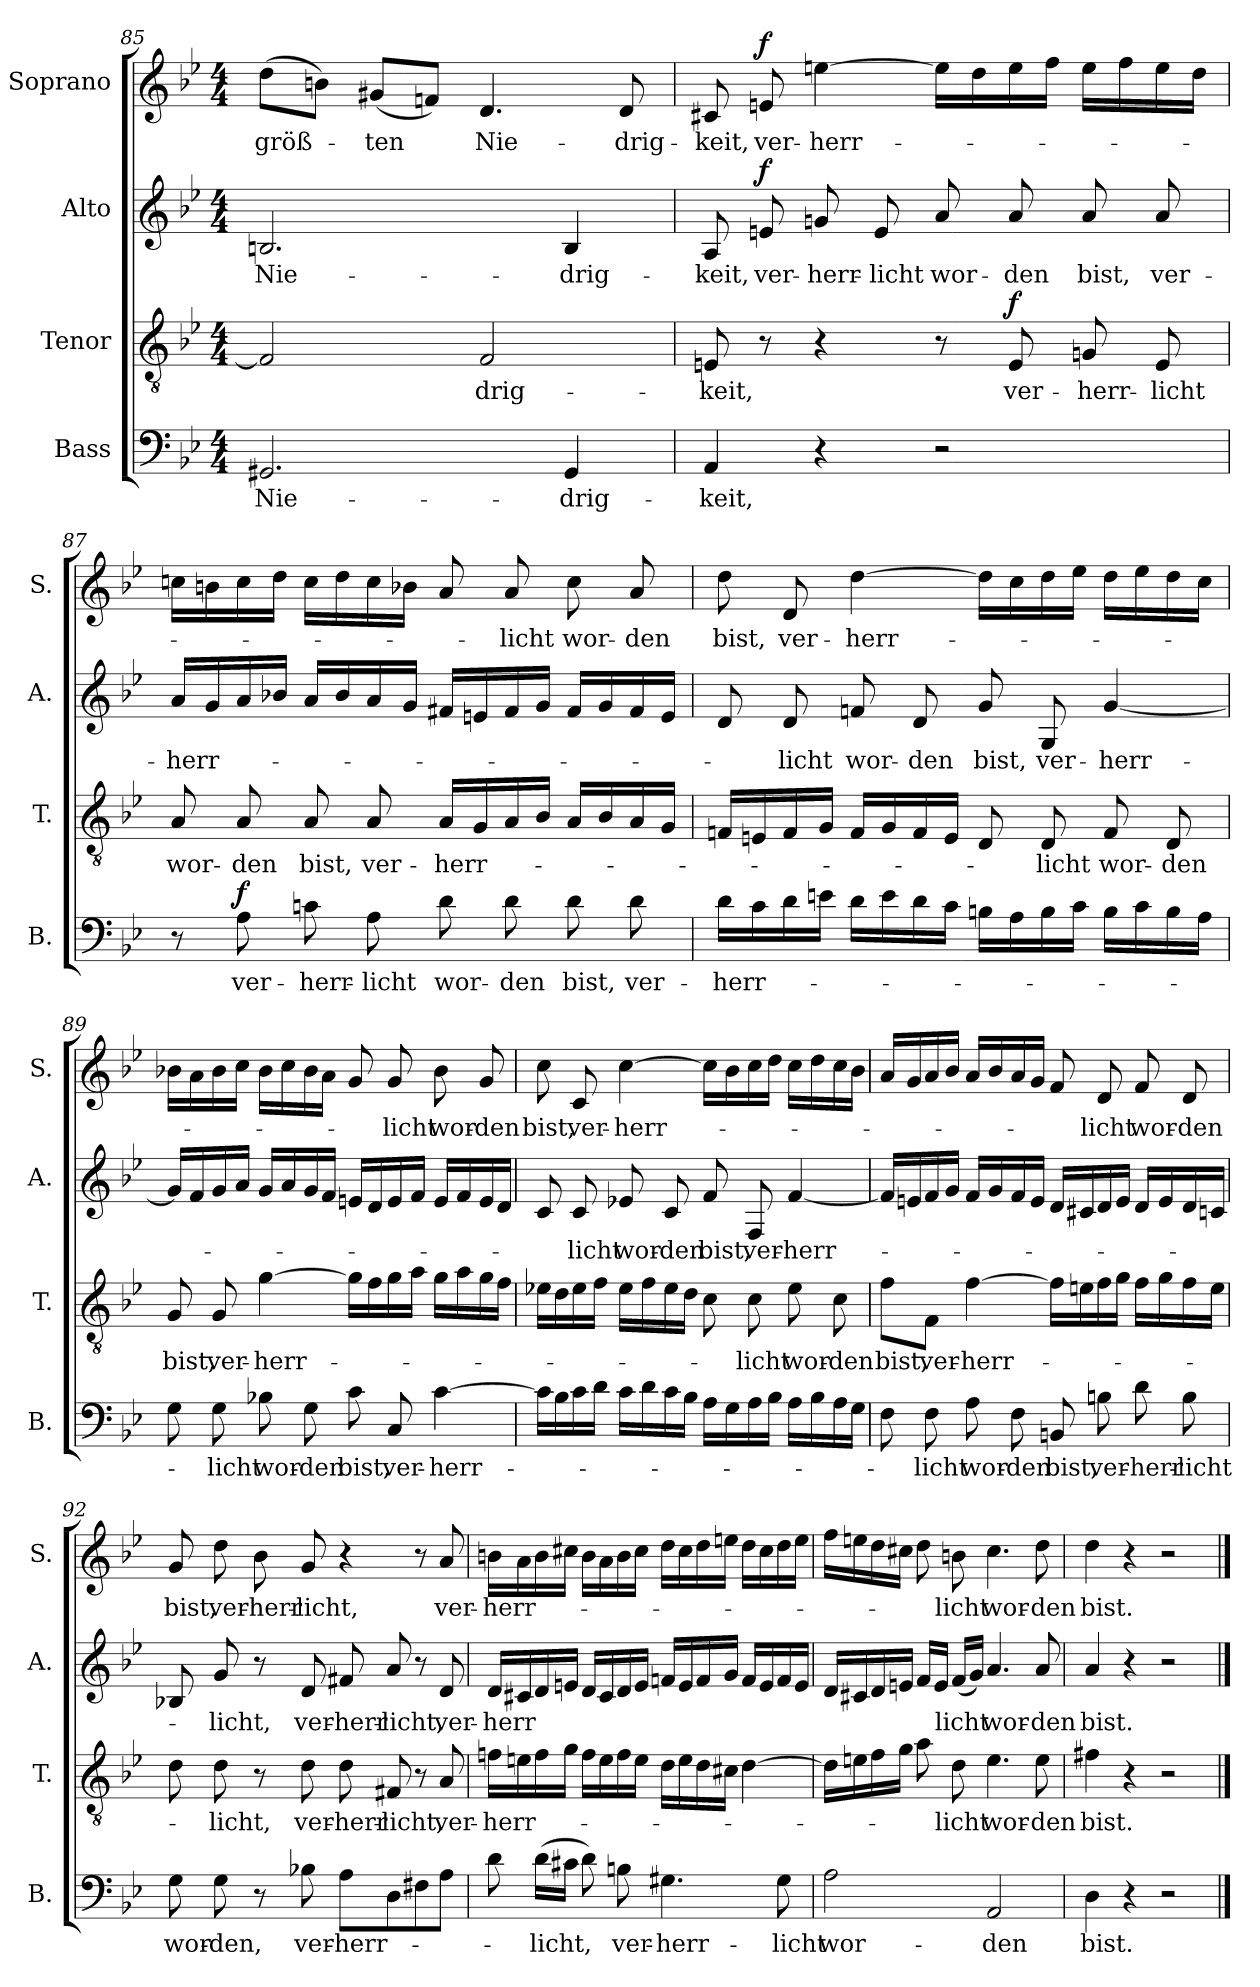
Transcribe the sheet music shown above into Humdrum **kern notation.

**kern	**text	**dynam	**kern	**text	**dynam	**kern	**text	**dynam	**kern	**text	**dynam
*part4	*part4	*part4	*part3	*part3	*part3	*part2	*part2	*part2	*part1	*part1	*part1
*staff4	*staff4	*staff4	*staff3	*staff3	*staff3	*staff2	*staff2	*staff2	*staff1	*staff1	*staff1
*I"Bass	*	*	*I"Tenor	*	*	*I"Alto	*	*	*I"Soprano	*	*
*I'B.	*	*	*I'T.	*	*	*I'A.	*	*	*I'S.	*	*
!!LO:LB:g=z
*clefF4	*	*	*clefGv2	*	*	*clefG2	*	*	*clefG2	*	*
*k[b-e-]	*	*	*k[b-e-]	*	*	*k[b-e-]	*	*	*k[b-e-]	*	*
*B-:	*	*	*B-:	*	*	*B-:	*	*	*B-:	*	*
*M4/4	*	*	*M4/4	*	*	*M4/4	*	*	*M4/4	*	*
=85	=85	=85	=85	=85	=85	=85	=85	=85	=85	=85	=85
!	!LO:LY:b	!	!	!	!	!	!LO:LY:b	!	!	!LO:LY:b	!
2.GG#X/	Nie-	.	2F/]	.	.	2.Bn/	Nie-	.	(>8dd\L	größ-	.
.	.	.	.	.	.	.	.	.	8bn\J)	.	.
!	!	!	!	!	!	!	!	!	!	!LO:LY:b	!
.	.	.	.	.	.	.	.	.	(8g#X/L	-ten	.
.	.	.	.	.	.	.	.	.	8fn/J)	.	.
!	!	!	!	!LO:LY:b	!	!	!	!	!	!LO:LY:b	!
.	.	.	2F/	-drig-	.	.	.	.	4.d/	Nie-	.
!	!LO:LY:b	!	!	!	!	!	!LO:LY:b	!	!	!	!
4GG#/	-drig-	.	.	.	.	4B/	-drig-	.	.	.	.
!	!	!	!	!	!	!	!	!	!	!LO:LY:b	!
.	.	.	.	.	.	.	.	.	8d/	-drig-	.
=86	=86	=86	=86	=86	=86	=86	=86	=86	=86	=86	=86
!	!LO:LY:b	!	!	!LO:LY:b	!	!	!LO:LY:b	!	!	!LO:LY:b	!
4AA/	-keit,	.	8En/	-keit,	.	8A/	-keit,	.	8c#X/	-keit,	.
!	!	!	!	!	!	!	!LO:LY:b	!LO:DY:a	!	!LO:LY:b	!LO:DY:a
.	.	.	8r	.	.	8en/	ver-	f	8en/	ver-	f
!	!	!	!	!	!	!	!LO:LY:b	!	!	!LO:LY:b	!
4r	.	.	4r	.	.	8gn/	-herr-	.	[4een\	-herr-	.
!	!	!	!	!	!	!	!LO:LY:b	!	!	!	!
.	.	.	.	.	.	8e/	-licht	.	.	.	.
!	!	!	!	!	!	!	!LO:LY:b	!	!	!	!
2r	.	.	8r	.	.	8a/	wor-	.	16ee\LL]	.	.
.	.	.	.	.	.	.	.	.	16dd\	.	.
!	!	!	!	!LO:LY:b	!LO:DY:a	!	!LO:LY:b	!	!	!	!
.	.	.	8E/	ver-	f	8a/	-den	.	16ee\	.	.
.	.	.	.	.	.	.	.	.	16ff\JJ	.	.
!	!	!	!	!LO:LY:b	!	!	!LO:LY:b	!	!	!	!
.	.	.	8Gn/	-herr-	.	8a/	bist,	.	16ee\LL	.	.
.	.	.	.	.	.	.	.	.	16ff\	.	.
!	!	!	!	!LO:LY:b	!	!	!LO:LY:b	!	!	!	!
.	.	.	8E/	-licht	.	8a/	ver-	.	16ee\	.	.
.	.	.	.	.	.	.	.	.	16dd\JJ	.	.
!!LO:PB:g=z
=87	=87	=87	=87	=87	=87	=87	=87	=87	=87	=87	=87
!	!	!	!	!LO:LY:b	!	!	!LO:LY:b	!	!	!	!
8r	.	.	8A/	wor-	.	16a/LL	-herr-	.	16ccn\LL	.	.
.	.	.	.	.	.	16g/	.	.	16bn\	.	.
!	!LO:LY:b	!LO:DY:a	!	!LO:LY:b	!	!	!	!	!	!	!
8A\	ver-	f	8A/	-den	.	16a/	.	.	16cc\	.	.
.	.	.	.	.	.	16b-X/JJ	.	.	16dd\JJ	.	.
!	!LO:LY:b	!	!	!LO:LY:b	!	!	!	!	!	!	!
8cn\	-herr-	.	8A/	bist,	.	16a/LL	.	.	16cc\LL	.	.
.	.	.	.	.	.	16b-/	.	.	16dd\	.	.
!	!LO:LY:b	!	!	!LO:LY:b	!	!	!	!	!	!	!
8A\	-licht	.	8A/	ver-	.	16a/	.	.	16cc\	.	.
.	.	.	.	.	.	16g/JJ	.	.	16b-X\JJ	.	.
!	!LO:LY:b	!	!	!LO:LY:b	!	!	!	!	!	!	!
8d\	wor-	.	16A/LL	-herr-	.	16f#X/LL	.	.	8a/	.	.
.	.	.	16G/	.	.	16en/	.	.	.	.	.
!	!LO:LY:b	!	!	!	!	!	!	!	!	!LO:LY:b	!
8d\	-den	.	16A/	.	.	16f#/	.	.	8a/	-licht	.
.	.	.	16B-/JJ	.	.	16g/JJ	.	.	.	.	.
!	!LO:LY:b	!	!	!	!	!	!	!	!	!LO:LY:b	!
8d\	bist,	.	16A/LL	.	.	16f#/LL	.	.	8cc\	wor-	.
.	.	.	16B-/	.	.	16g/	.	.	.	.	.
!	!LO:LY:b	!	!	!	!	!	!	!	!	!LO:LY:b	!
8d\	ver-	.	16A/	.	.	16f#/	.	.	8a/	-den	.
.	.	.	16G/JJ	.	.	16e/JJ	.	.	.	.	.
=88	=88	=88	=88	=88	=88	=88	=88	=88	=88	=88	=88
!	!LO:LY:b	!	!	!	!	!	!	!	!	!LO:LY:b	!
16d\LL	-herr-	.	16Fn/LL	.	.	8d/	.	.	8dd\	bist,	.
16c\	.	.	16En/	.	.	.	.	.	.	.	.
!	!	!	!	!	!	!	!LO:LY:b	!	!	!LO:LY:b	!
16d\	.	.	16F/	.	.	8d/	-licht	.	8d/	ver-	.
16en\JJ	.	.	16G/JJ	.	.	.	.	.	.	.	.
!	!	!	!	!	!	!	!LO:LY:b	!	!	!LO:LY:b	!
16d\LL	.	.	16F/LL	.	.	8fn/	wor-	.	[4dd\	-herr-	.
16e\	.	.	16G/	.	.	.	.	.	.	.	.
!	!	!	!	!	!	!	!LO:LY:b	!	!	!	!
16d\	.	.	16F/	.	.	8d/	-den	.	.	.	.
16c\JJ	.	.	16E/JJ	.	.	.	.	.	.	.	.
!	!	!	!	!	!	!	!LO:LY:b	!	!	!	!
16Bn\LL	.	.	8D/	.	.	8g/	bist,	.	16dd\LL]	.	.
16A\	.	.	.	.	.	.	.	.	16cc\	.	.
!	!	!	!	!LO:LY:b	!	!	!LO:LY:b	!	!	!	!
16B\	.	.	8D/	-licht	.	8G/	ver-	.	16dd\	.	.
16c\JJ	.	.	.	.	.	.	.	.	16ee-\JJ	.	.
!	!	!	!	!LO:LY:b	!	!	!LO:LY:b	!	!	!	!
16B\LL	.	.	8F/	wor-	.	[4g/	-herr-	.	16dd\LL	.	.
16c\	.	.	.	.	.	.	.	.	16ee-\	.	.
!	!	!	!	!LO:LY:b	!	!	!	!	!	!	!
16B\	.	.	8D/	-den	.	.	.	.	16dd\	.	.
16A\JJ	.	.	.	.	.	.	.	.	16cc\JJ	.	.
!!LO:LB:g=z
=89	=89	=89	=89	=89	=89	=89	=89	=89	=89	=89	=89
!	!	!	!	!LO:LY:b	!	!	!	!	!	!	!
8G\	.	.	8G/	bist,	.	16g/LL]	.	.	16b-X\LL	.	.
.	.	.	.	.	.	16f/	.	.	16a\	.	.
!	!LO:LY:b	!	!	!LO:LY:b	!	!	!	!	!	!	!
8G\	-licht	.	8G/	ver-	.	16g/	.	.	16b-\	.	.
.	.	.	.	.	.	16a/JJ	.	.	16cc\JJ	.	.
!	!LO:LY:b	!	!	!LO:LY:b	!	!	!	!	!	!	!
8B-X\	wor-	.	[4g\	-herr-	.	16g/LL	.	.	16b-\LL	.	.
.	.	.	.	.	.	16a/	.	.	16cc\	.	.
!	!LO:LY:b	!	!	!	!	!	!	!	!	!	!
8G\	-den	.	.	.	.	16g/	.	.	16b-\	.	.
.	.	.	.	.	.	16f/JJ	.	.	16a\JJ	.	.
!	!LO:LY:b	!	!	!	!	!	!	!	!	!	!
8c\	bist,	.	16g\LL]	.	.	16en/LL	.	.	8g/	.	.
.	.	.	16f\	.	.	16d/	.	.	.	.	.
!	!LO:LY:b	!	!	!	!	!	!	!	!	!LO:LY:b	!
8C/	ver-	.	16g\	.	.	16e/	.	.	8g/	-licht	.
.	.	.	16a\JJ	.	.	16f/JJ	.	.	.	.	.
!	!LO:LY:b	!	!	!	!	!	!	!	!	!LO:LY:b	!
[4c\	-herr-	.	16g\LL	.	.	16e/LL	.	.	8b-\	wor-	.
.	.	.	16a\	.	.	16f/	.	.	.	.	.
!	!	!	!	!	!	!	!	!	!	!LO:LY:b	!
.	.	.	16g\	.	.	16e/	.	.	8g/	-den	.
.	.	.	16f\JJ	.	.	16d/JJ	.	.	.	.	.
=90	=90	=90	=90	=90	=90	=90	=90	=90	=90	=90	=90
!	!	!	!	!	!	!	!	!	!	!LO:LY:b	!
16c\LL]	.	.	16e-X\LL	.	.	8c/	.	.	8cc\	bist,	.
16B-\	.	.	16d\	.	.	.	.	.	.	.	.
!	!	!	!	!	!	!	!LO:LY:b	!	!	!LO:LY:b	!
16c\	.	.	16e-\	.	.	8c/	-licht	.	8c/	ver-	.
16d\JJ	.	.	16f\JJ	.	.	.	.	.	.	.	.
!	!	!	!	!	!	!	!LO:LY:b	!	!	!LO:LY:b	!
16c\LL	.	.	16e-\LL	.	.	8e-X/	wor-	.	[4cc\	-herr-	.
16d\	.	.	16f\	.	.	.	.	.	.	.	.
!	!	!	!	!	!	!	!LO:LY:b	!	!	!	!
16c\	.	.	16e-\	.	.	8c/	-den	.	.	.	.
16B-\JJ	.	.	16d\JJ	.	.	.	.	.	.	.	.
!	!	!	!	!	!	!	!LO:LY:b	!	!	!	!
16A\LL	.	.	8c\	.	.	8f/	bist,	.	16cc\LL]	.	.
16G\	.	.	.	.	.	.	.	.	16b-\	.	.
!	!	!	!	!LO:LY:b	!	!	!LO:LY:b	!	!	!	!
16A\	.	.	8c\	-licht	.	8F/	ver-	.	16cc\	.	.
16B-\JJ	.	.	.	.	.	.	.	.	16dd\JJ	.	.
!	!	!	!	!LO:LY:b	!	!	!LO:LY:b	!	!	!	!
16A\LL	.	.	8e-\	wor-	.	[4f/	-herr-	.	16cc\LL	.	.
16B-\	.	.	.	.	.	.	.	.	16dd\	.	.
!	!	!	!	!LO:LY:b	!	!	!	!	!	!	!
16A\	.	.	8c\	-den	.	.	.	.	16cc\	.	.
16G\JJ	.	.	.	.	.	.	.	.	16b-\JJ	.	.
!!LO:LB:g=z
=91	=91	=91	=91	=91	=91	=91	=91	=91	=91	=91	=91
!	!	!	!	!LO:LY:b	!	!	!	!	!	!	!
8F\	.	.	8f\L	bist,	.	16f/LL]	.	.	16a/LL	.	.
.	.	.	.	.	.	16en/	.	.	16g/	.	.
!	!LO:LY:b	!	!	!LO:LY:b	!	!	!	!	!	!	!
8F\	-licht	.	8F\J	ver-	.	16f/	.	.	16a/	.	.
.	.	.	.	.	.	16g/JJ	.	.	16b-/JJ	.	.
!	!LO:LY:b	!	!	!LO:LY:b	!	!	!	!	!	!	!
8A\	wor-	.	[4f\	-herr-	.	16f/LL	.	.	16a/LL	.	.
.	.	.	.	.	.	16g/	.	.	16b-/	.	.
!	!LO:LY:b	!	!	!	!	!	!	!	!	!	!
8F\	-den	.	.	.	.	16f/	.	.	16a/	.	.
.	.	.	.	.	.	16e/JJ	.	.	16g/JJ	.	.
!	!LO:LY:b	!	!	!	!	!	!	!	!	!	!
8BBn/	bist,	.	16f\LL]	.	.	16d/LL	.	.	8f/	.	.
.	.	.	16en\	.	.	16c#X/	.	.	.	.	.
!	!LO:LY:b	!	!	!	!	!	!	!	!	!LO:LY:b	!
8Bn\	ver-	.	16f\	.	.	16d/	.	.	8d/	-licht	.
.	.	.	16g\JJ	.	.	16e/JJ	.	.	.	.	.
!	!LO:LY:b	!	!	!	!	!	!	!	!	!LO:LY:b	!
8d\	-herr-	.	16f\LL	.	.	16d/LL	.	.	8f/	wor-	.
.	.	.	16g\	.	.	16e/	.	.	.	.	.
!	!LO:LY:b	!	!	!	!	!	!	!	!	!LO:LY:b	!
8B\	-licht	.	16f\	.	.	16d/	.	.	8d/	-den	.
.	.	.	16e\JJ	.	.	16cn/JJ	.	.	.	.	.
=92	=92	=92	=92	=92	=92	=92	=92	=92	=92	=92	=92
!	!LO:LY:b	!	!	!	!	!	!	!	!	!LO:LY:b	!
8G\	wor-	.	8d\	.	.	8B-X/	.	.	8g/	bist,	.
!	!LO:LY:b	!	!	!LO:LY:b	!	!	!LO:LY:b	!	!	!LO:LY:b	!
8G\	-den,	.	8d\	-licht,	.	8g/	-licht,	.	8dd\	ver-	.
!	!	!	!	!	!	!	!	!	!	!LO:LY:b	!
8r	.	.	8r	.	.	8r	.	.	8b-\	-herr-	.
!	!LO:LY:b	!	!	!LO:LY:b	!	!	!LO:LY:b	!	!	!LO:LY:b	!
8B-X\	ver-	.	8d\	ver-	.	8d/	ver-	.	8g/	-licht,	.
!	!LO:LY:b	!	!	!LO:LY:b	!	!	!LO:LY:b	!	!	!	!
8A\L	-herr-	.	8d\	-herr-	.	8f#X/	-herr-	.	4r	.	.
!	!	!	!	!LO:LY:b	!	!	!LO:LY:b	!	!	!	!
8D\	.	.	8F#X/	-licht,	.	8a/	-licht,	.	.	.	.
8F#X\	.	.	8r	.	.	8r	.	.	8r	.	.
!	!	!	!	!LO:LY:b	!	!	!LO:LY:b	!	!	!LO:LY:b	!
8A\J	.	.	8A/	ver-	.	8d/	ver-	.	8a/	ver-	.
!!LO:PB:g=z
=93	=93	=93	=93	=93	=93	=93	=93	=93	=93	=93	=93
!	!	!	!	!LO:LY:b	!	!	!LO:LY:b	!	!	!LO:LY:b	!
8d\	.	.	16fn\LL	-herr-	.	16d/LL	-herr	.	16bn\LL	-herr-	.
.	.	.	16en\	.	.	16c#X/	.	.	16a\	.	.
!	!LO:LY:b	!	!	!	!	!	!	!	!	!	!
(>16d\LL	-licht,	.	16f\	.	.	16d/	.	.	16b\	.	.
16c#X\JJ	.	.	16g\JJ	.	.	16en/JJ	.	.	16cc#X\JJ	.	.
8d\)	.	.	16f\LL	.	.	16d/LL	.	.	16b\LL	.	.
.	.	.	16e\	.	.	16c#/	.	.	16a\	.	.
!	!LO:LY:b	!	!	!	!	!	!	!	!	!	!
8Bn\	ver-	.	16f\	.	.	16d/	.	.	16b\	.	.
.	.	.	16e\JJ	.	.	16e/JJ	.	.	16cc#\JJ	.	.
!	!LO:LY:b	!	!	!	!	!	!	!	!	!	!
4.G#X\	-herr-	.	16d\LL	.	.	16fn/LL	.	.	16dd\LL	.	.
.	.	.	16e\	.	.	16e/	.	.	16cc#\	.	.
.	.	.	16d\	.	.	16f/	.	.	16dd\	.	.
.	.	.	16c#X\JJ	.	.	16g/JJ	.	.	16een\JJ	.	.
.	.	.	[4d\	.	.	16f/LL	.	.	16dd\LL	.	.
.	.	.	.	.	.	16e/	.	.	16cc#\	.	.
!	!LO:LY:b	!	!	!	!	!	!	!	!	!	!
8G#\	-licht	.	.	.	.	16f/	.	.	16dd\	.	.
.	.	.	.	.	.	16e/JJ	.	.	16ee\JJ	.	.
=94	=94	=94	=94	=94	=94	=94	=94	=94	=94	=94	=94
!	!LO:LY:b	!	!	!	!	!	!	!	!	!	!
2A\	wor-	.	16d\LL]	.	.	16d/LL	.	.	16ff\LL	.	.
.	.	.	16en\	.	.	16c#X/	.	.	16een\	.	.
.	.	.	16f\	.	.	16d/	.	.	16dd\	.	.
.	.	.	16g\JJ	.	.	16en/JJ	.	.	16cc#X\JJ	.	.
.	.	.	8a\	.	.	16f/LL	.	.	8dd\	.	.
.	.	.	.	.	.	16e/JJ	.	.	.	.	.
!	!	!	!	!LO:LY:b	!	!	!LO:LY:b	!	!	!LO:LY:b	!
.	.	.	8d\	-licht	.	(16f/LL	licht	.	8bn\	-licht	.
.	.	.	.	.	.	16g/JJ)	.	.	.	.	.
!	!LO:LY:b	!	!	!LO:LY:b	!	!	!LO:LY:b	!	!	!LO:LY:b	!
2AA/	-den	.	4.e\	wor-	.	4.a/	wor-	.	4.cc#\	wor-	.
!	!	!	!	!LO:LY:b	!	!	!LO:LY:b	!	!	!LO:LY:b	!
.	.	.	8e\	-den	.	8a/	-den	.	8dd\	-den	.
=95	=95	=95	=95	=95	=95	=95	=95	=95	=95	=95	=95
!	!LO:LY:b	!	!	!LO:LY:b	!	!	!LO:LY:b	!	!	!LO:LY:b	!
4D\	bist.	.	4f#X\	bist.	.	4a/	bist.	.	4dd\	bist.	.
4r	.	.	4r	.	.	4r	.	.	4r	.	.
2r	.	.	2r	.	.	2r	.	.	2r	.	.
==	==	==	==	==	==	==	==	==	==	==	==
*-	*-	*-	*-	*-	*-	*-	*-	*-	*-	*-	*-
